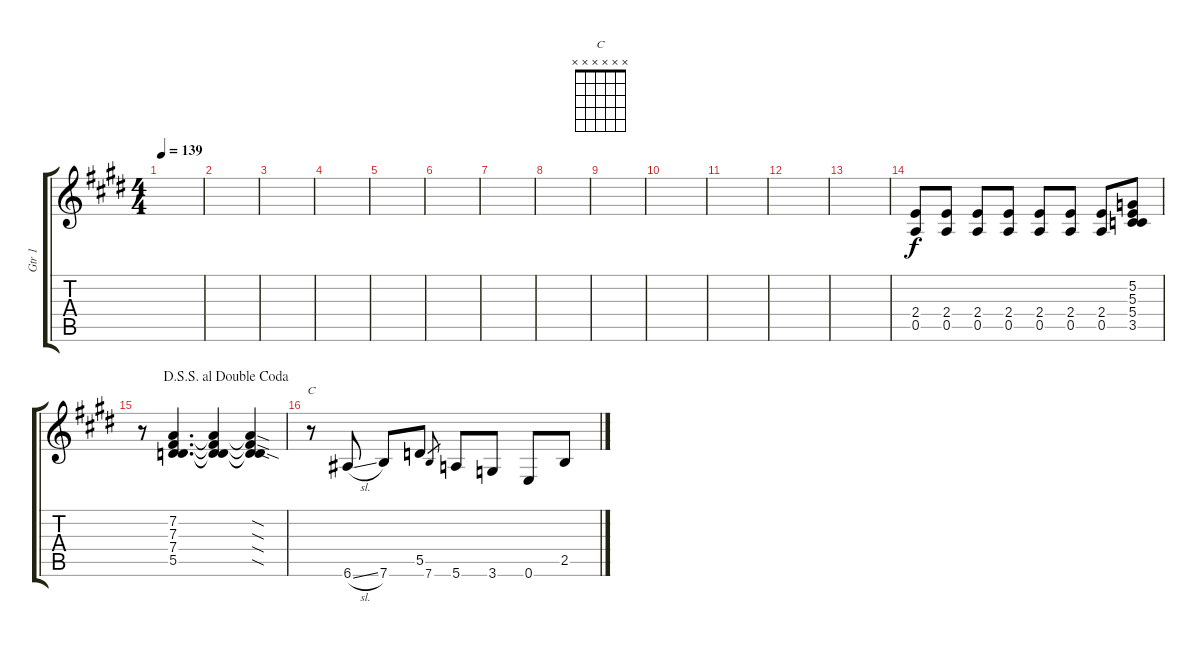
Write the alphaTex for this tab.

\track ("Gtr 1" "Gtr 1") {instrument acousticgrandpiano}
\staff {score tabs}
\tuning (E4 B3 G3 D4 A3 E3) {hide}
\chord ("C" x x x x x x)
\ts (4 4)
\tempo 139
\clef g2
\ks e
|
|
|
|
|
|
|
|
|
|
|
|
|
(2.4 0.5).8 (2.4 0.5).8 (2.4 0.5).8 (2.4 0.5).8 (2.4 0.5).8 (2.4 0.5).8 (2.4 0.5).8 (5.2 5.3 5.4 3.5).8 |
\jump dalsegnosegnoaldoublecoda
r.8 (7.2 7.3 7.4 5.5).4{d} (7.2{t} 7.3{t} 7.4{t} 5.5{t}).4 (7.2{sod t} 7.3{sod t} 7.4{sod t} 5.5{sod t}).4 |
r.8{ch "C"} 6.6{sl}.8 7.6.8 5.5.8 7.6.8{gr} 5.6.8 3.6.8 0.6.8 2.5.8
